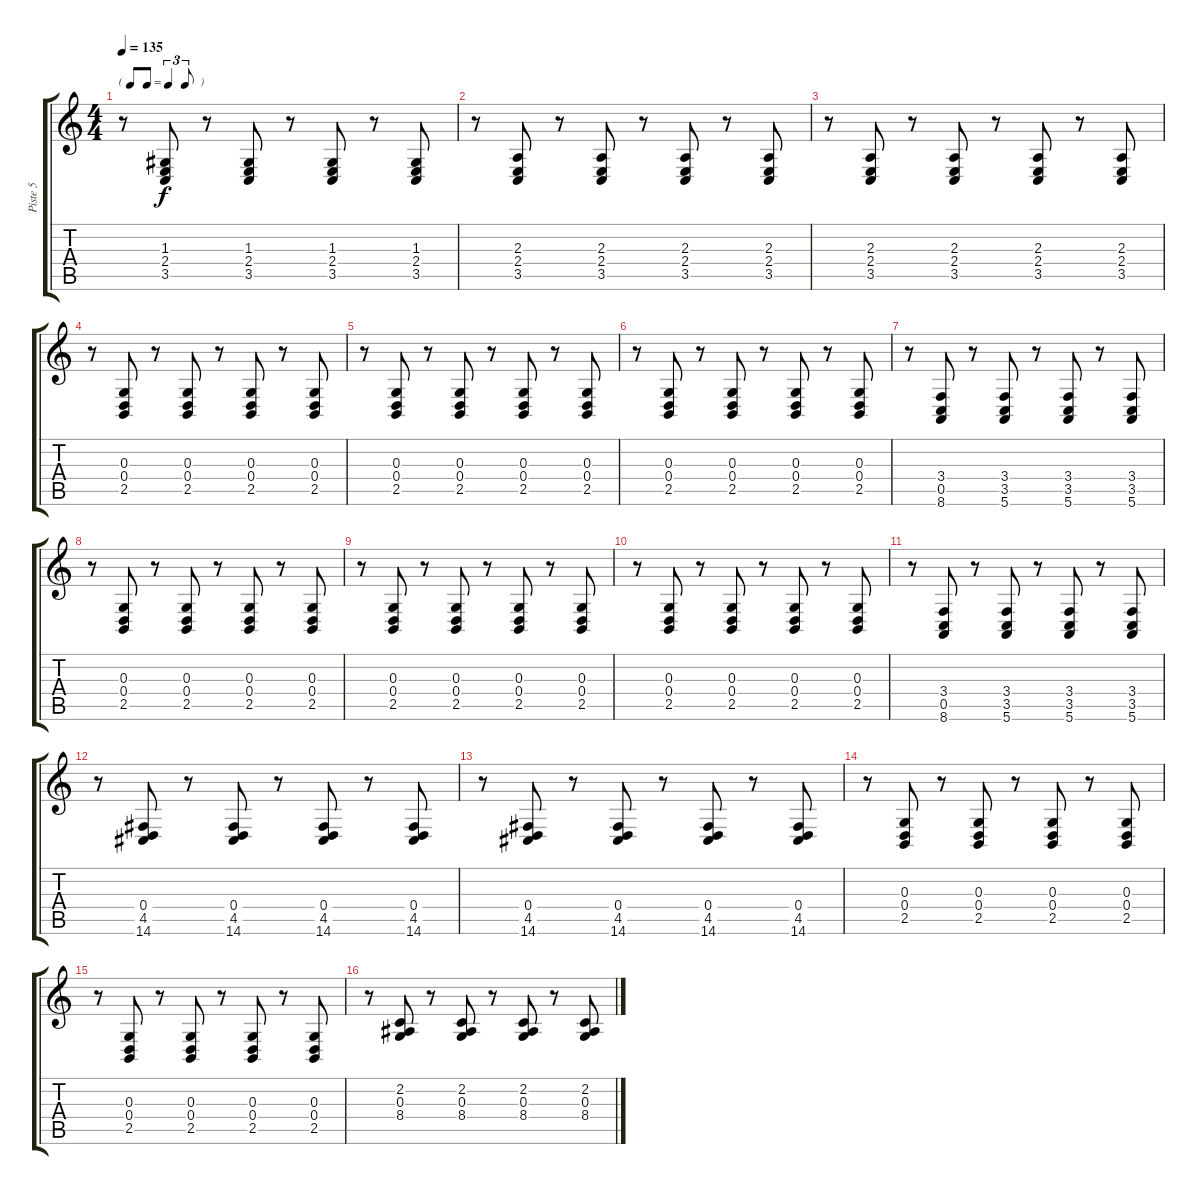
\track ("Piste 5" "Piste 5") {instrument brightacousticpiano}
\staff {score tabs}
\tuning (E4 Bb3 G3 D3 A2 E2) {hide}
\ts (4 4)
\tf triplet8th
\tempo 135
\clef g2
\ks c
r.8{dy f} (1.3 2.4 3.5).8 r.8 (1.3 2.4 3.5).8 r.8 (1.3 2.4 3.5).8 r.8 (1.3 2.4 3.5).8 |
r.8 (2.3 2.4 3.5).8 r.8 (2.3 2.4 3.5).8 r.8 (2.3 2.4 3.5).8 r.8 (2.3 2.4 3.5).8 |
r.8 (2.3 2.4 3.5).8 r.8 (2.3 2.4 3.5).8 r.8 (2.3 2.4 3.5).8 r.8 (2.3 2.4 3.5).8 |
r.8 (0.3 0.4 2.5).8 r.8 (0.3 0.4 2.5).8 r.8 (0.3 0.4 2.5).8 r.8 (0.3 0.4 2.5).8 |
r.8 (0.3 0.4 2.5).8 r.8 (0.3 0.4 2.5).8 r.8 (0.3 0.4 2.5).8 r.8 (0.3 0.4 2.5).8 |
r.8 (0.3 0.4 2.5).8 r.8 (0.3 0.4 2.5).8 r.8 (0.3 0.4 2.5).8 r.8 (0.3 0.4 2.5).8 |
r.8 (3.4 0.5 8.6).8 r.8 (3.4 3.5 5.6).8 r.8 (3.4 3.5 5.6).8 r.8 (3.4 3.5 5.6).8 |
r.8 (0.3 0.4 2.5).8 r.8 (0.3 0.4 2.5).8 r.8 (0.3 0.4 2.5).8 r.8 (0.3 0.4 2.5).8 |
r.8 (0.3 0.4 2.5).8 r.8 (0.3 0.4 2.5).8 r.8 (0.3 0.4 2.5).8 r.8 (0.3 0.4 2.5).8 |
r.8 (0.3 0.4 2.5).8 r.8 (0.3 0.4 2.5).8 r.8 (0.3 0.4 2.5).8 r.8 (0.3 0.4 2.5).8 |
r.8 (3.4 0.5 8.6).8 r.8 (3.4 3.5 5.6).8 r.8 (3.4 3.5 5.6).8 r.8 (3.4 3.5 5.6).8 |
r.8 (0.4 4.5 14.6).8 r.8 (0.4 4.5 14.6).8 r.8 (0.4 4.5 14.6).8 r.8 (0.4 4.5 14.6).8 |
r.8 (0.4 4.5 14.6).8 r.8 (0.4 4.5 14.6).8 r.8 (0.4 4.5 14.6).8 r.8 (0.4 4.5 14.6).8 |
r.8 (0.3 0.4 2.5).8 r.8 (0.3 0.4 2.5).8 r.8 (0.3 0.4 2.5).8 r.8 (0.3 0.4 2.5).8 |
r.8 (0.3 0.4 2.5).8 r.8 (0.3 0.4 2.5).8 r.8 (0.3 0.4 2.5).8 r.8 (0.3 0.4 2.5).8 |
r.8 (2.2 0.3 8.4).8 r.8 (2.2 0.3 8.4).8 r.8 (2.2 0.3 8.4).8 r.8 (2.2 0.3 8.4).8
